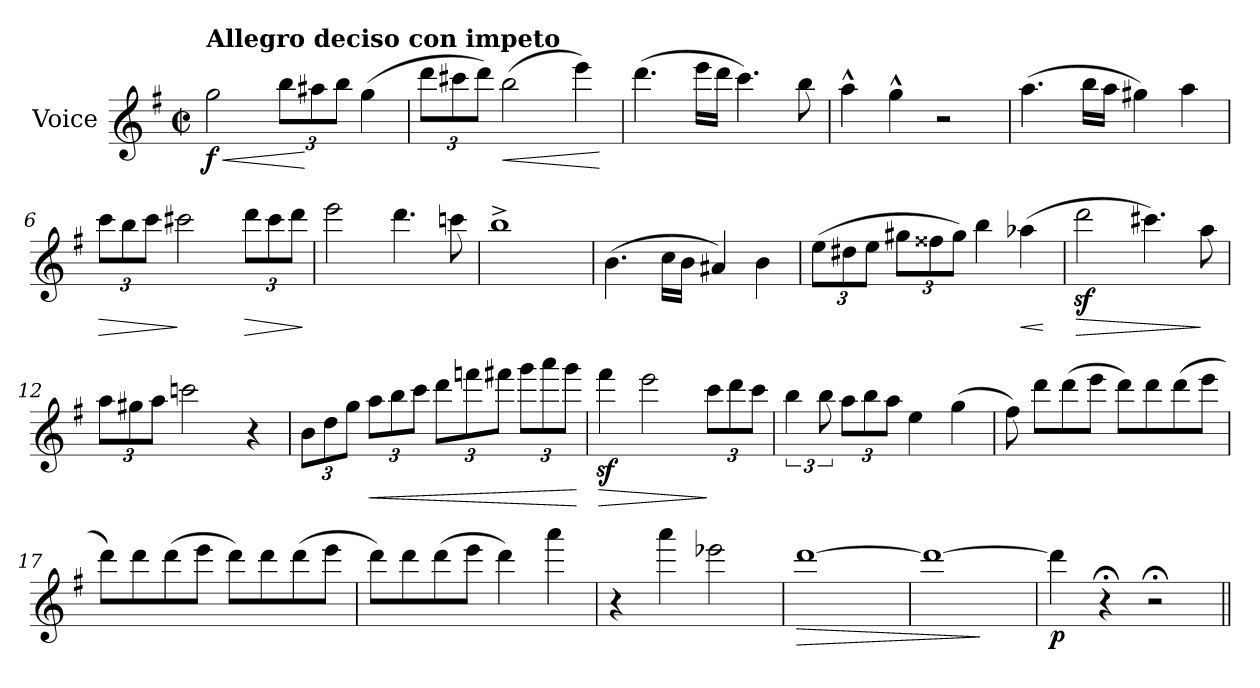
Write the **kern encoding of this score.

**kern	**dynam
*part1	*part1
*staff1	*staff1
*I"Voice	*
*I'V	*
*clefG2	*
*k[f#]	*
*M2/2	*
*met(c|)	*
*MM224	*
=1	=1
!LO:TX:a:B:t=Allegro deciso con impeto	!
!	!LO:HP:b
!	!LO:DY:n=1:b
2gg\	< f
*Xbrackettup	*
12bb\L	.
12aa#X\	[
12bb\J	.
(>4gg\	.
=2	=2
12ddd\L	.
12ccc#X\	.
12ddd\J)	.
!	!LO:HP:b
(>2bb\	<
4eee\)	.
.	[
=3	=3
(>4.ddd\	.
16eee\LL	.
16ddd\JJ	.
4.ccc\)	.
8bb\	.
=4	=4
4aa^^\	.
4gg^^\	.
2r	.
=5	=5
(>4.aa\	.
16bb\LL	.
16aa\JJ	.
4gg#X\)	.
4aa\	.
!!LO:LB:g=z
=6	=6
!	!LO:HP:b
12ccc\L	>
12bb\	.
12ccc\J	.
2ccc#X\	]
!	!LO:HP:b
12ddd\L	>
12ccc#\	.
12ddd\J	.
.	]
=7	=7
2eee\	.
4.ddd\	.
8cccn\	.
=8	=8
1bb^	.
=9	=9
(>4.b\	.
16cc\LL	.
16b\JJ	.
4a#X/)	.
4b\	.
=10	=10
(>12ee\L	.
12dd#X\	.
12ee\J	.
12gg#X\L	.
12ff##X\	.
12gg#\J)	.
4bb\	.
!	!LO:HP:b
(>4aa-Xi\	<
.	[
!!LO:LB:g=z
=11	=11
!	!LO:HP:b
2dddz<\	>
4.ccc#X\)	.
8aa\	]
!!LO:LB:g=z
=12	=12
12aa\L	.
12gg#X\	.
12aa\J	.
2cccn\	.
4r	.
=13	=13
12b\L	.
12dd\	.
12gg\J	.
!	!LO:HP:b
12aa\L	<
12bb\	.
12ccc\J	.
12ddd\L	.
12fffni\	.
12fff#\J	.
12ggg\L	.
12aaa\	.
12ggg\J	.
.	[
=14	=14
!	!LO:HP:b
4fff#z<\	>
2eee\	.
12ccc\L	]
12ddd\	.
12ccc\J	.
=15	=15
*brackettup	*
6bb\	.
12bb\	.
*Xbrackettup	*
12aa\L	.
12bb\	.
12aa\J	.
4ee\	.
(>4gg\	.
!!LO:LB:g=z
=16	=16
8ff#\)	.
8ddd\L	.
(>8ddd\	.
8eee\J	.
8ddd\L)	.
8ddd\	.
(>8ddd\	.
8eee\J	.
=17	=17
8ddd\L)	.
8ddd\	.
(>8ddd\	.
8eee\J	.
8ddd\L)	.
8ddd\	.
(>8ddd\	.
8eee\J	.
=18	=18
8ddd\L)	.
8ddd\	.
(>8ddd\	.
8eee\J	.
4ddd\)	.
4aaa\	.
=19	=19
4r	.
4aaa\	.
2eee-X\	.
=20	=20
!	!LO:HP:b
[1ddd	>
=21	=21
1ddd_	.
.	]
!!LO:LB:g=z
=22	=22
!	!LO:DY:b
4ddd\]	p
4r;<	.
2r;<	.
=||	=||
*-	*-
